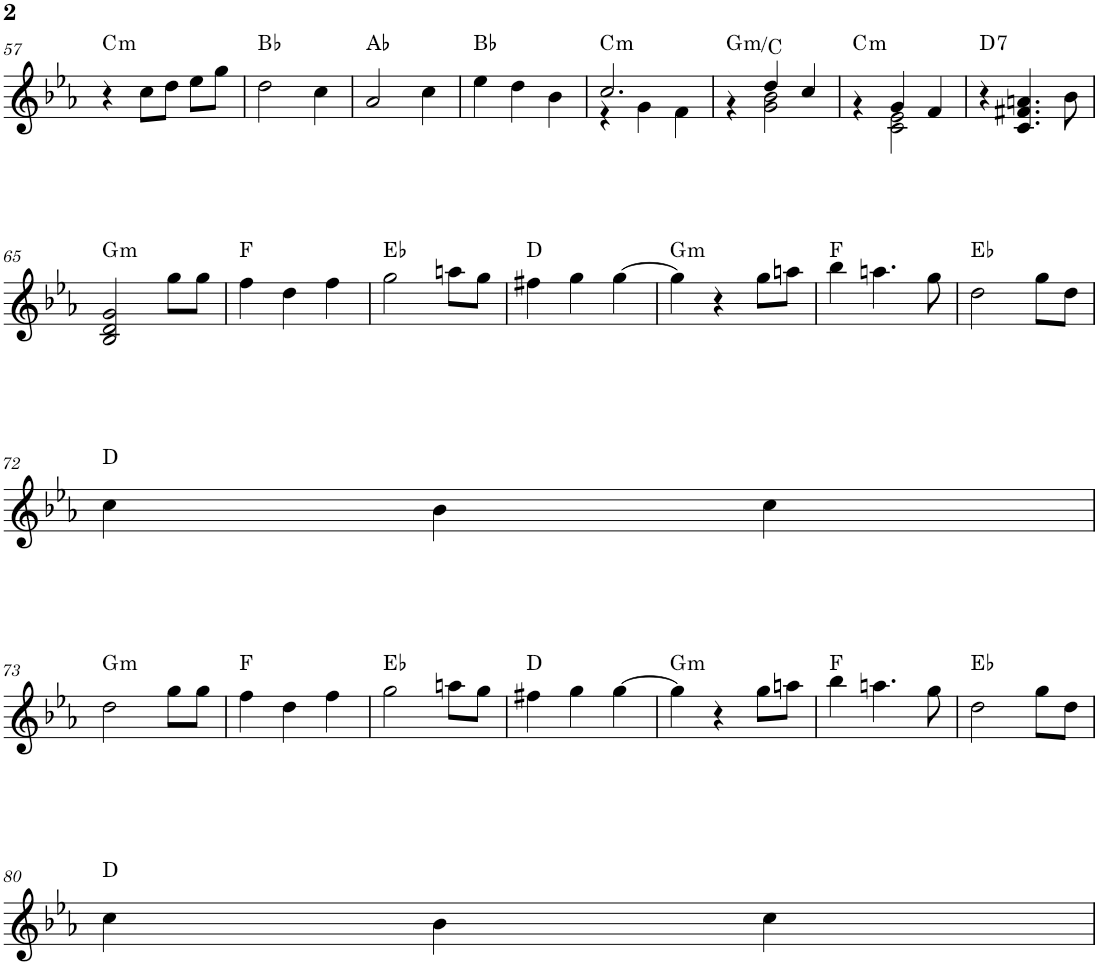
**kern	**harte
*part1	*part1
*staff1	*
*I"P1	*
!!LO:PB:g=z
*clefG2	*
*k[b-e-a-]	*
*c:	*
*M3/4	*
=57	=57
!	!LO:H:kt=m
4r	C:min
8cc\L	.
8dd\J	.
8ee-\L	.
8gg\J	.
=58	=58
2dd\	Bb:maj
4cc\	.
=59	=59
2a-/	Ab:maj
4cc\	.
=60	=60
4ee-\	Bb:maj
4dd\	.
4b-\	.
=61	=61
*^	*
!	!	!LO:H:kt=m
2.cc/	4r	C:min
.	4g\	.
.	4f\	.
=62	=62	=62
!	!	!LO:H:kt=m
4ryy	4r	G:min/4
4dd/	2g\ 2b-\	.
4cc/	.	.
=63	=63	=63
!	!	!LO:H:kt=m
4ryy	4r	C:min
4g/	2c\ 2e-\	.
4f/	.	.
*v	*v	*
=64	=64
!	!LO:H:kt=7
4r	D:7
4.c/ 4.f#X/ 4.an/	.
8b-\	.
!!LO:LB:g=z
=65	=65
!	!LO:H:kt=m
2B-/ 2d/ 2g/	G:min
8gg\L	.
8gg\J	.
=66	=66
4ff\	F:maj
4dd\	.
4ff\	.
=67	=67
2gg\	Eb:maj
8aan\L	.
8gg\J	.
=68	=68
4ff#X\	D:maj
4gg\	.
[>4gg\	.
=69	=69
!	!LO:H:kt=m
4gg\]	G:min
4r	.
8gg\L	.
8aan\J	.
=70	=70
4bb-\	F:maj
4.aan\	.
8gg\	.
=71	=71
2dd\	Eb:maj
8gg\L	.
8dd\J	.
!!LO:LB:g=z
=72	=72
4cc\	D:maj
4b-\	.
4cc\	.
!!LO:LB:g=z
=73	=73
!	!LO:H:kt=m
2dd\	G:min
8gg\L	.
8gg\J	.
=74	=74
4ff\	F:maj
4dd\	.
4ff\	.
=75	=75
2gg\	Eb:maj
8aan\L	.
8gg\J	.
=76	=76
4ff#X\	D:maj
4gg\	.
[>4gg\	.
=77	=77
!	!LO:H:kt=m
4gg\]	G:min
4r	.
8gg\L	.
8aan\J	.
=78	=78
4bb-\	F:maj
4.aan\	.
8gg\	.
=79	=79
2dd\	Eb:maj
8gg\L	.
8dd\J	.
!!LO:LB:g=z
=80	=80
4cc\	D:maj
4b-\	.
4cc\	.
=	=
*-	*-
